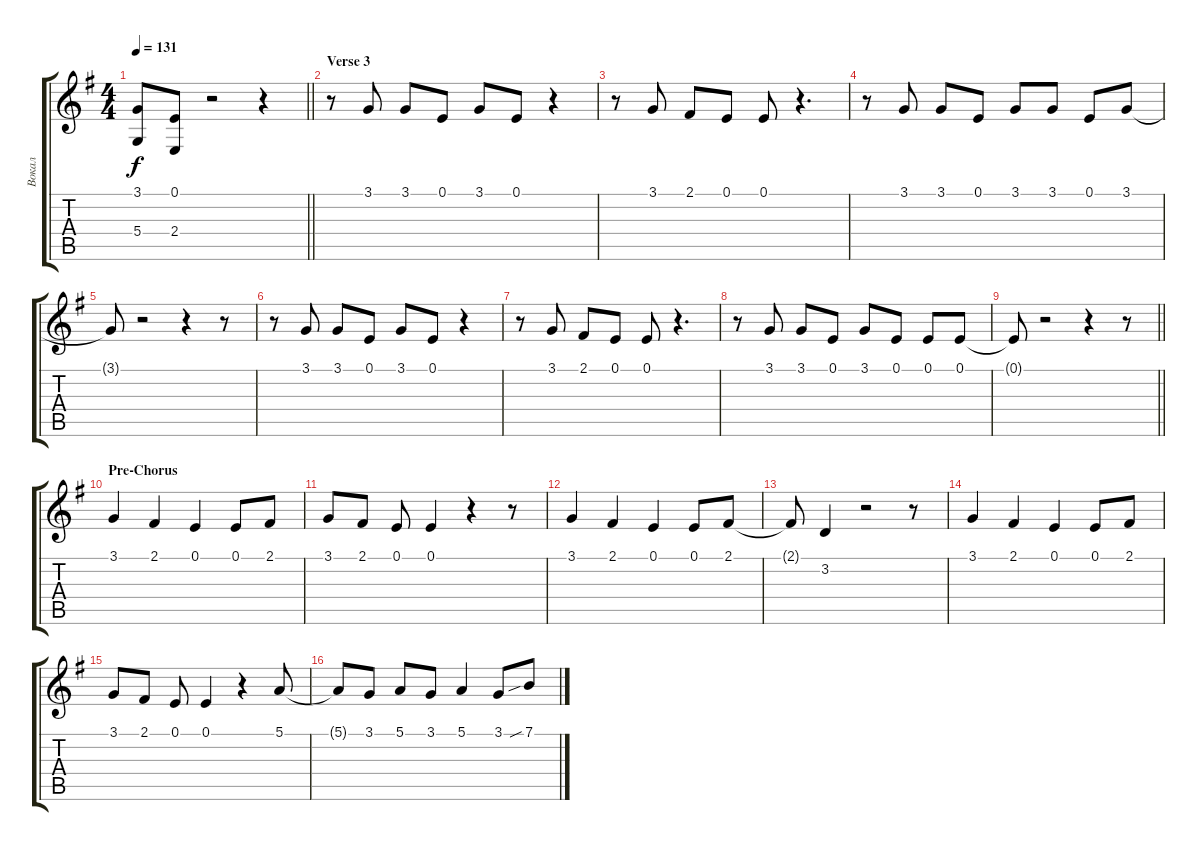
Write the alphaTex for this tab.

\track ("Вокал" "Вокал") {instrument trumpet}
\staff {score tabs}
\tuning (E4 B3 G3 D3 A2 E2) {hide}
\ts (4 4)
\tempo 131
\clef g2
\barLineRight lightlight
\ks eminor
(3.1 5.4).8{dy f} (0.1 2.4).8 r.2 r.4 |
\section ("" "Verse 3")
r.8 3.1.8 3.1.8 0.1.8 3.1.8 0.1.8 r.4 |
r.8 3.1.8 2.1.8 0.1.8 0.1.8 r.4{d} |
r.8 3.1.8 3.1.8 0.1.8 3.1.8 3.1.8 0.1.8 3.1.8 |
3.1{t}.8 r.2 r.4 r.8 |
r.8 3.1.8 3.1.8 0.1.8 3.1.8 0.1.8 r.4 |
r.8 3.1.8 2.1.8 0.1.8 0.1.8 r.4{d} |
r.8 3.1.8 3.1.8 0.1.8 3.1.8 0.1.8 0.1.8 0.1.8 |
\barLineRight lightlight
0.1{t}.8 r.2 r.4 r.8 |
\section ("" "Pre-Chorus")
3.1.4 2.1.4 0.1.4 0.1.8 2.1.8 |
3.1.8 2.1.8 0.1.8 0.1.4 r.4 r.8 |
3.1.4 2.1.4 0.1.4 0.1.8 2.1.8 |
2.1{t}.8 3.2.4 r.2 r.8 |
3.1.4 2.1.4 0.1.4 0.1.8 2.1.8 |
3.1.8 2.1.8 0.1.8 0.1.4 r.4 5.1.8 |
5.1{t}.8 3.1.8 5.1.8 3.1.8 5.1.4 3.1.8 7.1{sib}.8
